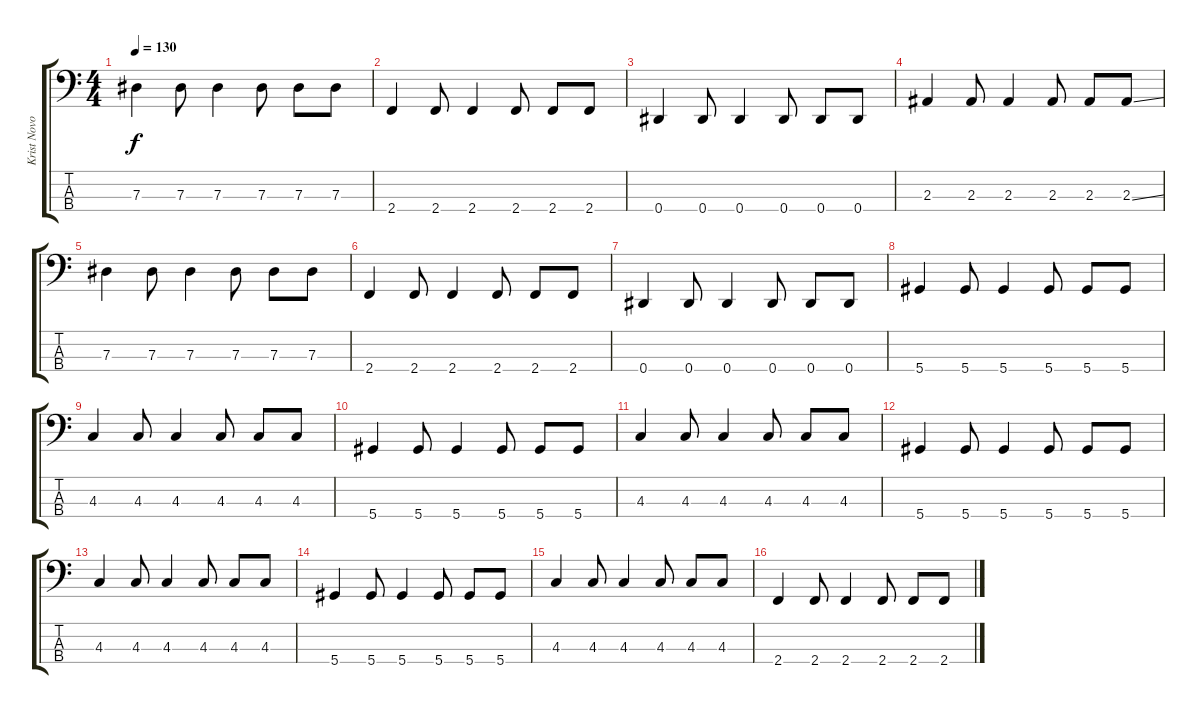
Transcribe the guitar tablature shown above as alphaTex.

\track ("Krist Novoselic" "Krist Novo") {instrument electricbassfinger}
\staff {score tabs}
\tuning (Gb2 Db2 Ab1 Eb1) {hide}
\ts (4 4)
\tempo 130
\clef f4
\ks c
7.3.4{dy f} 7.3.8 7.3.4 7.3.8 7.3.8 7.3.8 |
2.4.4 2.4.8 2.4.4 2.4.8 2.4.8 2.4.8 |
0.4.4 0.4.8 0.4.4 0.4.8 0.4.8 0.4.8 |
2.3.4 2.3.8 2.3.4 2.3.8 2.3.8 2.3{ss}.8 |
7.3.4 7.3.8 7.3.4 7.3.8 7.3.8 7.3.8 |
2.4.4 2.4.8 2.4.4 2.4.8 2.4.8 2.4.8 |
0.4.4 0.4.8 0.4.4 0.4.8 0.4.8 0.4.8 |
5.4.4 5.4.8 5.4.4 5.4.8 5.4.8 5.4.8 |
4.3.4 4.3.8 4.3.4 4.3.8 4.3.8 4.3.8 |
5.4.4 5.4.8 5.4.4 5.4.8 5.4.8 5.4.8 |
4.3.4 4.3.8 4.3.4 4.3.8 4.3.8 4.3.8 |
5.4.4 5.4.8 5.4.4 5.4.8 5.4.8 5.4.8 |
4.3.4 4.3.8 4.3.4 4.3.8 4.3.8 4.3.8 |
5.4.4 5.4.8 5.4.4 5.4.8 5.4.8 5.4.8 |
4.3.4 4.3.8 4.3.4 4.3.8 4.3.8 4.3.8 |
2.4.4 2.4.8 2.4.4 2.4.8 2.4.8 2.4.8
